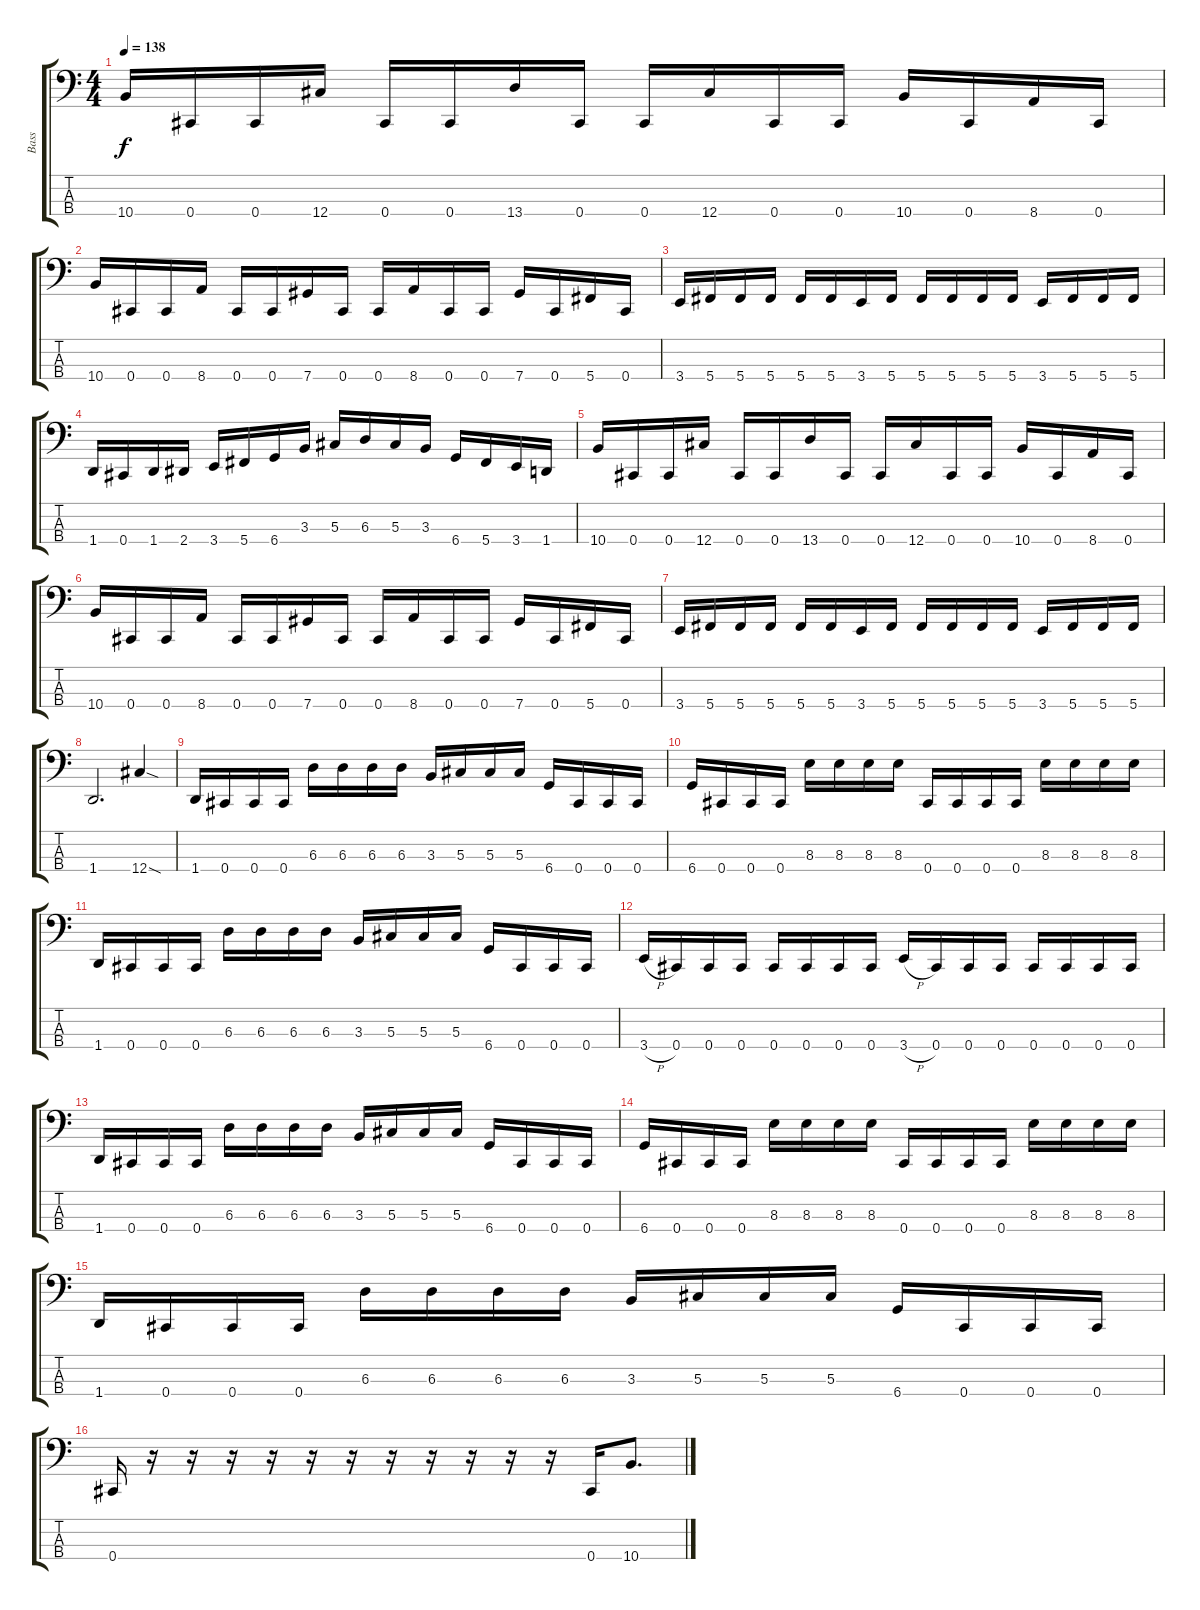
\track ("Bass" "Bass") {instrument electricbassfinger}
\staff {score tabs}
\tuning (Gb2 Db2 Ab1 Db1) {hide}
\ts (4 4)
\tempo 138
\clef f4
\ks c
10.4.16{dy f} 0.4.16 0.4.16 12.4.16 0.4.16 0.4.16 13.4.16 0.4.16 0.4.16 12.4.16 0.4.16 0.4.16 10.4.16 0.4.16 8.4.16 0.4.16 |
10.4.16 0.4.16 0.4.16 8.4.16 0.4.16 0.4.16 7.4.16 0.4.16 0.4.16 8.4.16 0.4.16 0.4.16 7.4.16 0.4.16 5.4.16 0.4.16 |
3.4.16 5.4.16 5.4.16 5.4.16 5.4.16 5.4.16 3.4.16 5.4.16 5.4.16 5.4.16 5.4.16 5.4.16 3.4.16 5.4.16 5.4.16 5.4.16 |
1.4.16 0.4.16 1.4.16 2.4.16 3.4.16 5.4.16 6.4.16 3.3.16 5.3.16 6.3.16 5.3.16 3.3.16 6.4.16 5.4.16 3.4.16 1.4.16 |
10.4.16 0.4.16 0.4.16 12.4.16 0.4.16 0.4.16 13.4.16 0.4.16 0.4.16 12.4.16 0.4.16 0.4.16 10.4.16 0.4.16 8.4.16 0.4.16 |
10.4.16 0.4.16 0.4.16 8.4.16 0.4.16 0.4.16 7.4.16 0.4.16 0.4.16 8.4.16 0.4.16 0.4.16 7.4.16 0.4.16 5.4.16 0.4.16 |
3.4.16 5.4.16 5.4.16 5.4.16 5.4.16 5.4.16 3.4.16 5.4.16 5.4.16 5.4.16 5.4.16 5.4.16 3.4.16 5.4.16 5.4.16 5.4.16 |
1.4.2{d} 12.4{sod}.4 |
1.4.16 0.4.16 0.4.16 0.4.16 6.3.16 6.3.16 6.3.16 6.3.16 3.3.16 5.3.16 5.3.16 5.3.16 6.4.16 0.4.16 0.4.16 0.4.16 |
6.4.16 0.4.16 0.4.16 0.4.16 8.3.16 8.3.16 8.3.16 8.3.16 0.4.16 0.4.16 0.4.16 0.4.16 8.3.16 8.3.16 8.3.16 8.3.16 |
1.4.16 0.4.16 0.4.16 0.4.16 6.3.16 6.3.16 6.3.16 6.3.16 3.3.16 5.3.16 5.3.16 5.3.16 6.4.16 0.4.16 0.4.16 0.4.16 |
3.4{h}.16 0.4.16 0.4.16 0.4.16 0.4.16 0.4.16 0.4.16 0.4.16 3.4{h}.16 0.4.16 0.4.16 0.4.16 0.4.16 0.4.16 0.4.16 0.4.16 |
1.4.16 0.4.16 0.4.16 0.4.16 6.3.16 6.3.16 6.3.16 6.3.16 3.3.16 5.3.16 5.3.16 5.3.16 6.4.16 0.4.16 0.4.16 0.4.16 |
6.4.16 0.4.16 0.4.16 0.4.16 8.3.16 8.3.16 8.3.16 8.3.16 0.4.16 0.4.16 0.4.16 0.4.16 8.3.16 8.3.16 8.3.16 8.3.16 |
1.4.16 0.4.16 0.4.16 0.4.16 6.3.16 6.3.16 6.3.16 6.3.16 3.3.16 5.3.16 5.3.16 5.3.16 6.4.16 0.4.16 0.4.16 0.4.16 |
0.4.16 r.16 r.16 r.16 r.16 r.16 r.16 r.16 r.16 r.16 r.16 r.16 0.4.16 10.4.8{d}
